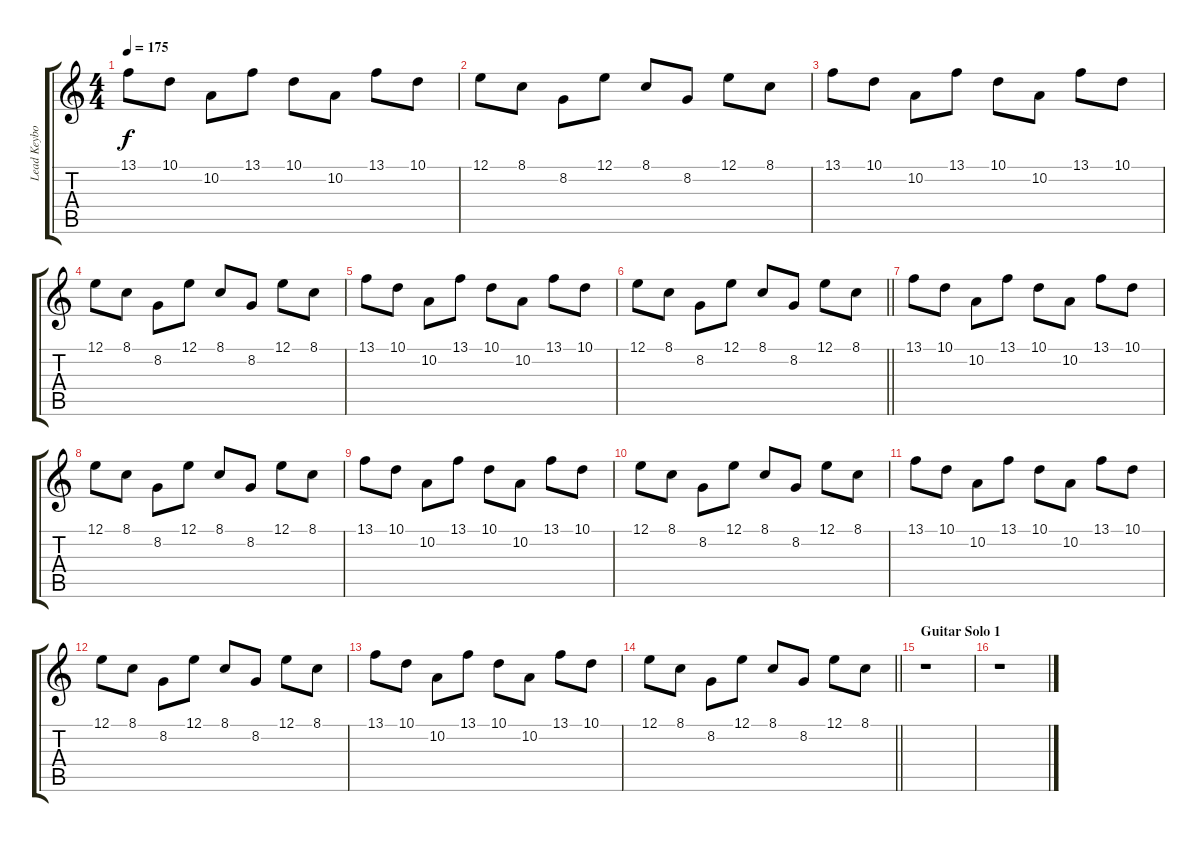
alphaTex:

\track ("Lead Keyboard: Manuel Schallinger" "Lead Keybo") {instrument fx4atmosphere}
\staff {score tabs}
\tuning (E4 B3 G3 D3 A2 E2) {hide}
\ts (4 4)
\tempo 175
\clef g2
\ks aminor
13.1.8{dy f} 10.1.8 10.2.8 13.1.8 10.1.8 10.2.8 13.1.8 10.1.8 |
12.1.8 8.1.8 8.2.8 12.1.8 8.1.8 8.2.8 12.1.8 8.1.8 |
13.1.8 10.1.8 10.2.8 13.1.8 10.1.8 10.2.8 13.1.8 10.1.8 |
12.1.8 8.1.8 8.2.8 12.1.8 8.1.8 8.2.8 12.1.8 8.1.8 |
13.1.8 10.1.8 10.2.8 13.1.8 10.1.8 10.2.8 13.1.8 10.1.8 |
\barLineRight lightlight
12.1.8 8.1.8 8.2.8 12.1.8 8.1.8 8.2.8 12.1.8 8.1.8 |
13.1.8 10.1.8 10.2.8 13.1.8 10.1.8 10.2.8 13.1.8 10.1.8 |
12.1.8 8.1.8 8.2.8 12.1.8 8.1.8 8.2.8 12.1.8 8.1.8 |
13.1.8 10.1.8 10.2.8 13.1.8 10.1.8 10.2.8 13.1.8 10.1.8 |
12.1.8 8.1.8 8.2.8 12.1.8 8.1.8 8.2.8 12.1.8 8.1.8 |
13.1.8 10.1.8 10.2.8 13.1.8 10.1.8 10.2.8 13.1.8 10.1.8 |
12.1.8 8.1.8 8.2.8 12.1.8 8.1.8 8.2.8 12.1.8 8.1.8 |
13.1.8 10.1.8 10.2.8 13.1.8 10.1.8 10.2.8 13.1.8 10.1.8 |
\barLineRight lightlight
12.1.8 8.1.8 8.2.8 12.1.8 8.1.8 8.2.8 12.1.8 8.1.8 |
\section ("" "Guitar Solo 1")
r.1 |
r.1
